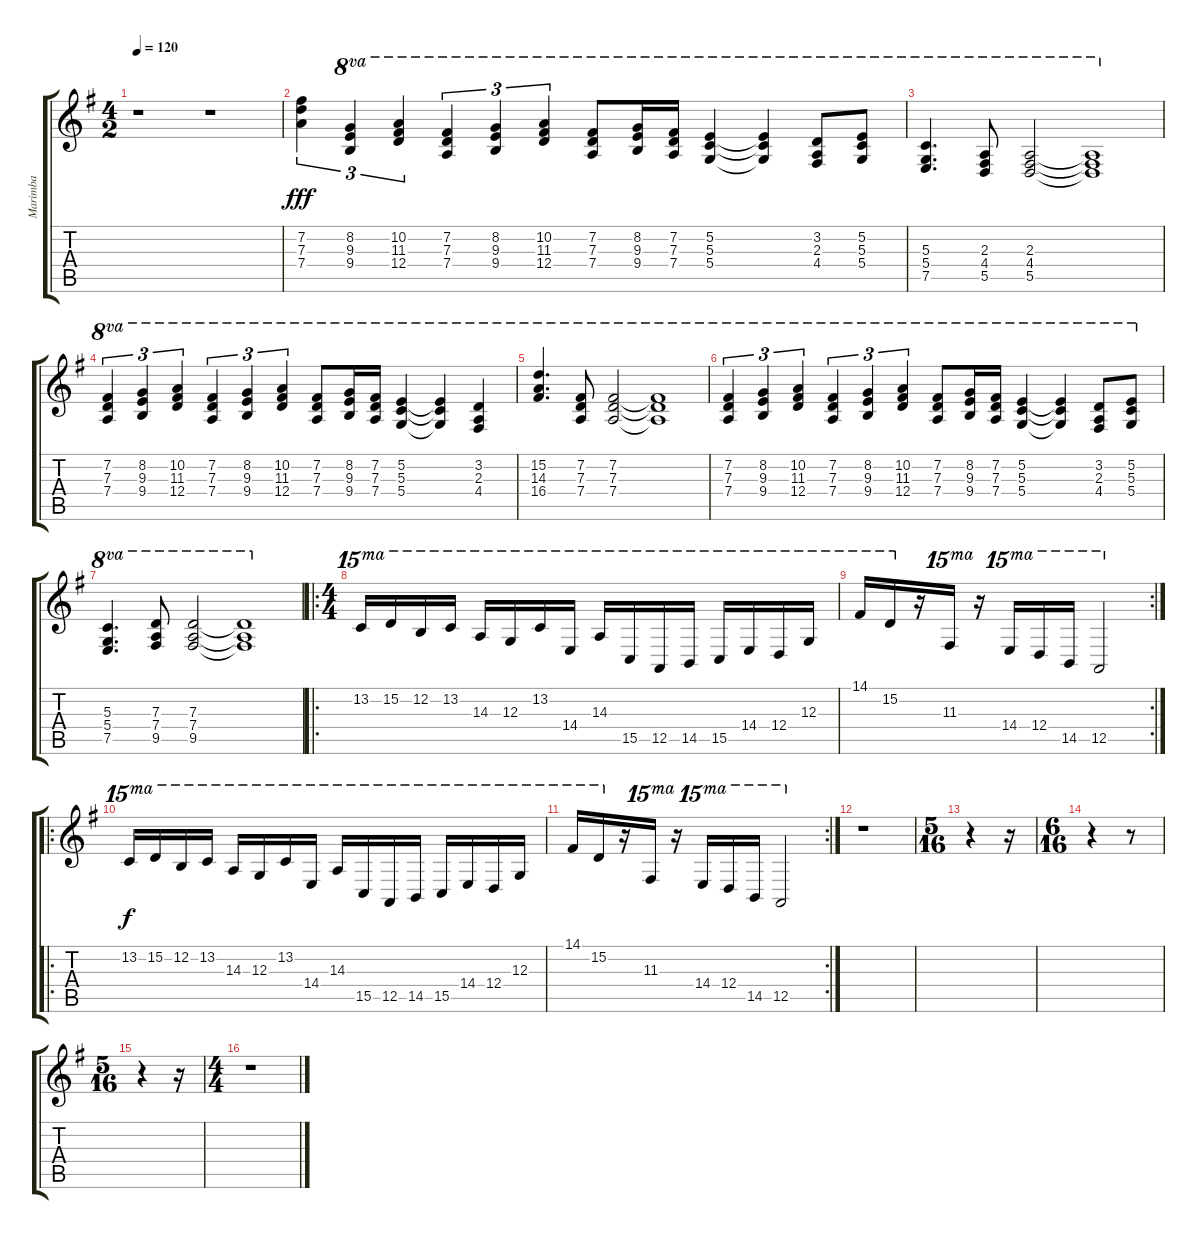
\track ("Marimba" "Marimba") {instrument marimba}
\staff {score tabs}
\tuning (E5 B4 G4 D4 A3 E3) {hide}
\ts (4 2)
\tempo 120
\clef g2
\ks g
r.1{dy f} r.1 |
(7.2 7.3 7.4).4{tu (3 2) dy fff} (8.2 9.3 9.4).4{tu (3 2) ot 8va} (10.2 11.3 12.4).4{tu (3 2) ot 8va} (7.2 7.3 7.4).4{tu (3 2) ot 8va} (8.2 9.3 9.4).4{tu (3 2) ot 8va} (10.2 11.3 12.4).4{tu (3 2) ot 8va} (7.2 7.3 7.4).8{ot 8va} (8.2 9.3 9.4).16{ot 8va} (7.2 7.3 7.4).16{ot 8va} (5.2 5.3 5.4).4{ot 8va} (5.2{t} 5.3{t} 5.4{t}).4{ot 8va} (3.2 2.3 4.4).8{ot 8va} (5.2 5.3 5.4).8{ot 8va} |
(5.3 5.4 7.5).4{d ot 8va} (2.3 4.4 5.5).8{ot 8va} (2.3 4.4 5.5).2{ot 8va} (2.3{t} 4.4{t} 5.5{t}).1{ot 8va} |
(7.2 7.3 7.4).4{tu (3 2) ot 8va} (8.2 9.3 9.4).4{tu (3 2) ot 8va} (10.2 11.3 12.4).4{tu (3 2) ot 8va} (7.2 7.3 7.4).4{tu (3 2) ot 8va} (8.2 9.3 9.4).4{tu (3 2) ot 8va} (10.2 11.3 12.4).4{tu (3 2) ot 8va} (7.2 7.3 7.4).8{ot 8va} (8.2 9.3 9.4).16{ot 8va} (7.2 7.3 7.4).16{ot 8va} (5.2 5.3 5.4).4{ot 8va} (5.2{t} 5.3{t} 5.4{t}).4{ot 8va} (3.2 2.3 4.4).4{ot 8va} |
(15.2 14.3 16.4).4{d ot 8va} (7.2 7.3 7.4).8{ot 8va} (7.2 7.3 7.4).2{ot 8va} (7.2{t} 7.3{t} 7.4{t}).1{ot 8va} |
(7.2 7.3 7.4).4{tu (3 2) ot 8va} (8.2 9.3 9.4).4{tu (3 2) ot 8va} (10.2 11.3 12.4).4{tu (3 2) ot 8va} (7.2 7.3 7.4).4{tu (3 2) ot 8va} (8.2 9.3 9.4).4{tu (3 2) ot 8va} (10.2 11.3 12.4).4{tu (3 2) ot 8va} (7.2 7.3 7.4).8{ot 8va} (8.2 9.3 9.4).16{ot 8va} (7.2 7.3 7.4).16{ot 8va} (5.2 5.3 5.4).4{ot 8va} (5.2{t} 5.3{t} 5.4{t}).4{ot 8va} (3.2 2.3 4.4).8{ot 8va} (5.2 5.3 5.4).8{ot 8va} |
(5.3 5.4 7.5).4{d ot 8va} (7.3 7.4 9.5).8{ot 8va} (7.3 7.4 9.5).2{ot 8va} (7.3{t} 7.4{t} 9.5{t}).1{ot 8va} |
\ro
\ts (4 4)
13.2.16{ot 15ma} 15.2.16{ot 15ma} 12.2.16{ot 15ma} 13.2.16{ot 15ma} 14.3.16{ot 15ma} 12.3.16{ot 15ma} 13.2.16{ot 15ma} 14.4.16{ot 15ma} 14.3.16{ot 15ma} 15.5.16{ot 15ma} 12.5.16{ot 15ma} 14.5.16{ot 15ma} 15.5.16{ot 15ma} 14.4.16{ot 15ma} 12.4.16{ot 15ma} 12.3.16{ot 15ma} |
\rc 2
14.1.16{ot 15ma} 15.2.16{ot 15ma} r.16 11.3.16{ot 15ma} r.16 14.4.16{ot 15ma} 12.4.16{ot 15ma} 14.5.16{ot 15ma} 12.5.2{ot 15ma} |
\ro
13.2.16{ot 15ma dy f} 15.2.16{ot 15ma} 12.2.16{ot 15ma} 13.2.16{ot 15ma} 14.3.16{ot 15ma} 12.3.16{ot 15ma} 13.2.16{ot 15ma} 14.4.16{ot 15ma} 14.3.16{ot 15ma} 15.5.16{ot 15ma} 12.5.16{ot 15ma} 14.5.16{ot 15ma} 15.5.16{ot 15ma} 14.4.16{ot 15ma} 12.4.16{ot 15ma} 12.3.16{ot 15ma} |
\rc 2
14.1.16{ot 15ma} 15.2.16{ot 15ma} r.16 11.3.16{ot 15ma} r.16 14.4.16{ot 15ma} 12.4.16{ot 15ma} 14.5.16{ot 15ma} 12.5.2{ot 15ma} |
r.1 |
\ts (5 16)
r.4 r.16 |
\ts (6 16)
r.4 r.8 |
\ts (5 16)
r.4 r.16 |
\ts (4 4)
r.1
